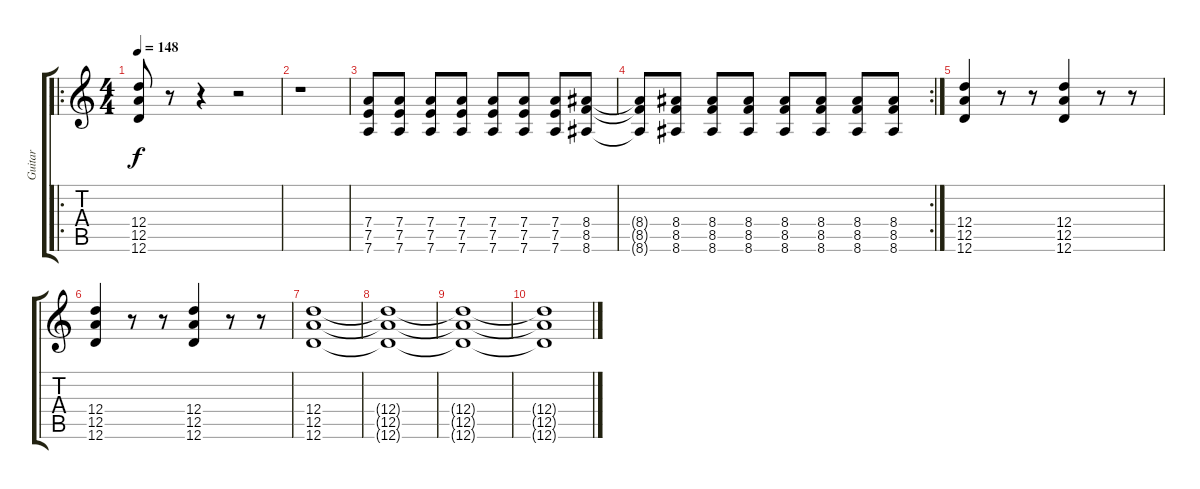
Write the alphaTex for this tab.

\track ("Guitar" "Guitar") {instrument distortionguitar}
\staff {score tabs}
\tuning (E4 B3 G3 D3 A2 D2) {hide}
\ro
\ts (4 4)
\tempo 148
\clef g2
\ks c
(12.4 12.5 12.6).8{dy f} r.8 r.4 r.2 |
r.1 |
(7.4 7.5 7.6).8 (7.4 7.5 7.6).8 (7.4 7.5 7.6).8 (7.4 7.5 7.6).8 (7.4 7.5 7.6).8 (7.4 7.5 7.6).8 (7.4 7.5 7.6).8 (8.4 8.5 8.6).8 |
\rc 2
(8.4{t} 8.5{t} 8.6{t}).8 (8.4 8.5 8.6).8 (8.4 8.5 8.6).8 (8.4 8.5 8.6).8 (8.4 8.5 8.6).8 (8.4 8.5 8.6).8 (8.4 8.5 8.6).8 (8.4 8.5 8.6).8 |
(12.4 12.5 12.6).4 r.8 r.8 (12.4 12.5 12.6).4 r.8 r.8 |
(12.4 12.5 12.6).4 r.8 r.8 (12.4 12.5 12.6).4 r.8 r.8 |
(12.4 12.5 12.6).1 |
(12.4{t} 12.5{t} 12.6{t}).1 |
(12.4{t} 12.5{t} 12.6{t}).1 |
(12.4{t} 12.5{t} 12.6{t}).1
